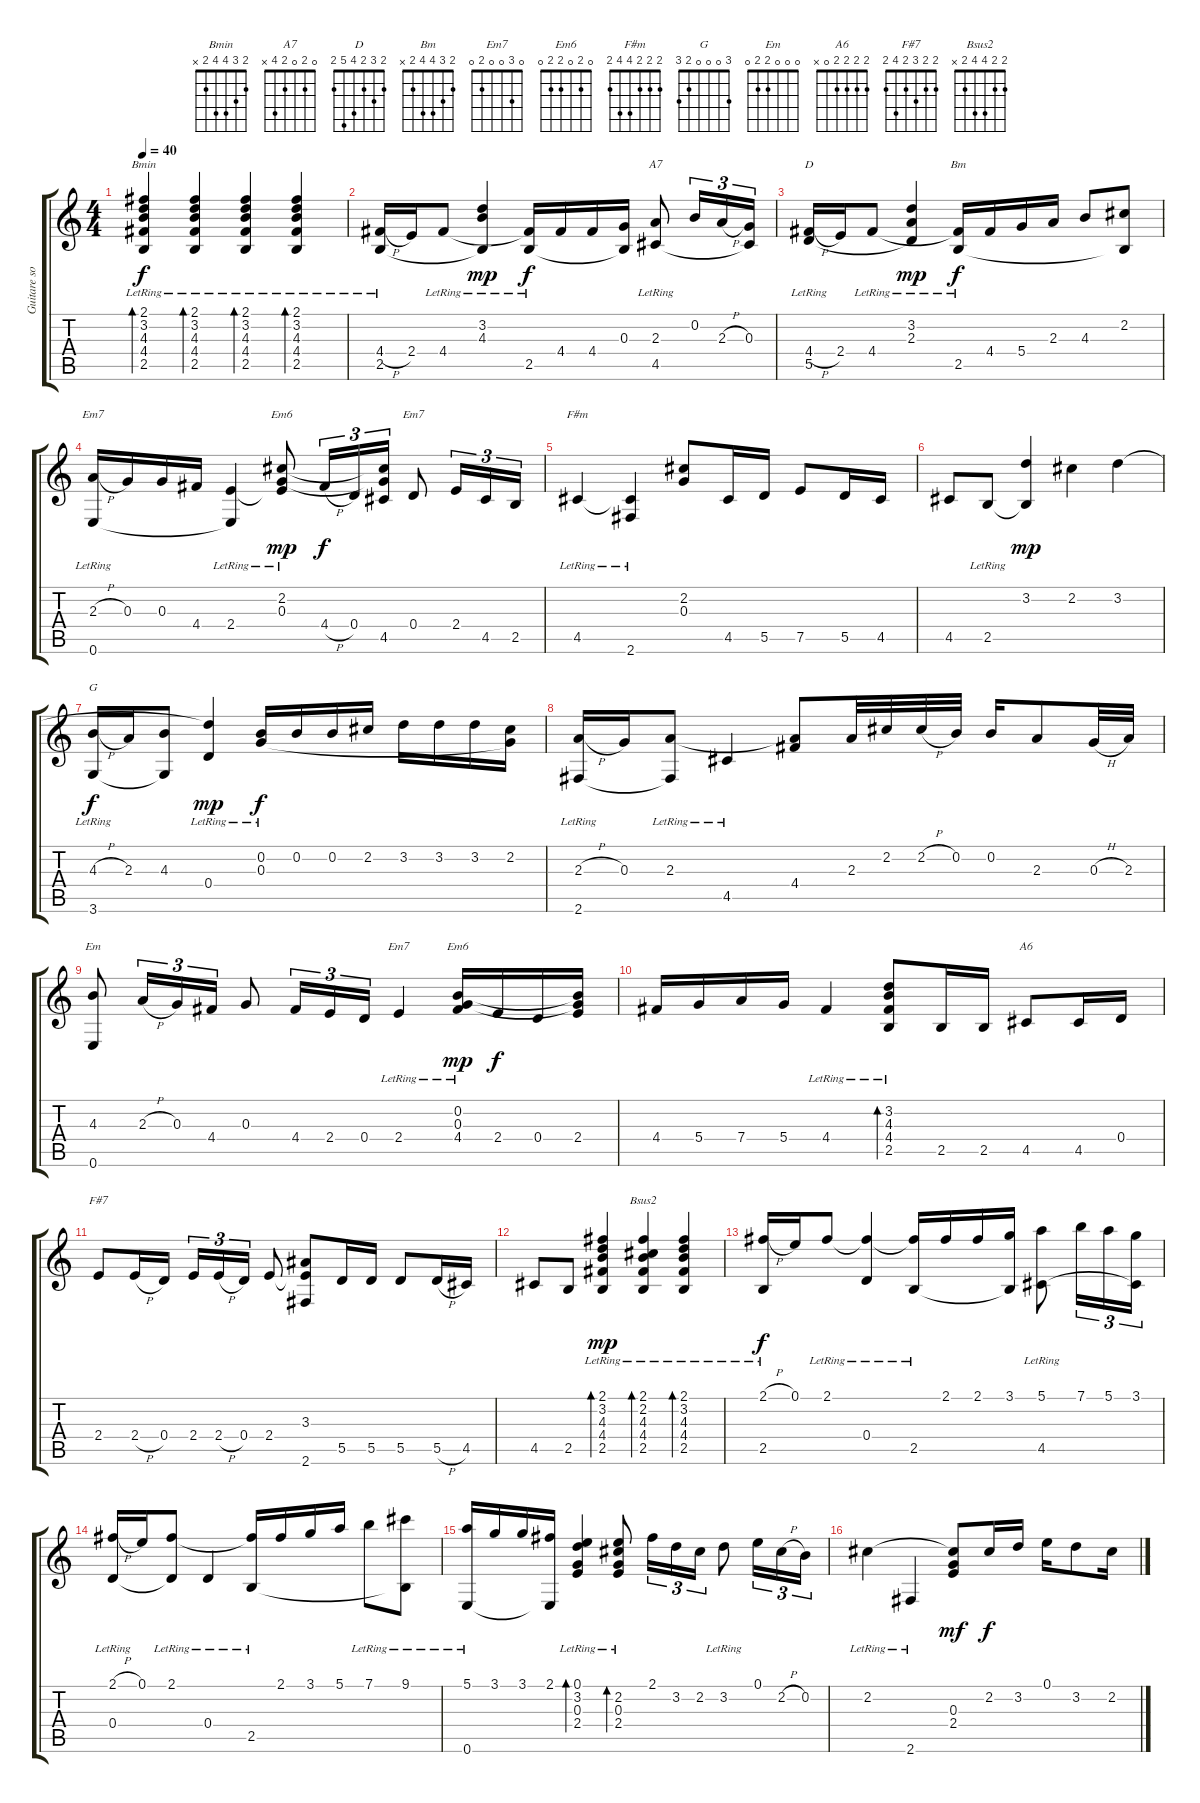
\track ("Guitare soliste" "Guitare so") {instrument acousticguitarnylon}
\staff {score tabs}
\tuning (E4 B3 G3 D3 A2 E2) {hide}
\chord ("Bmin" 2 3 4 4 2 x)
\chord ("A7" 0 2 0 2 4 x)
\chord ("D" 2 3 2 4 5 2)
\chord ("Bm" 2 3 4 4 2 x)
\chord ("Em7" 0 3 0 2 2 x)
\chord ("Em6" 0 2 0 2 2 x)
\chord ("Em7" 0 3 0 2 2 0)
\chord ("F#m" 2 2 2 4 4 2)
\chord ("G" 3 0 0 0 2 3)
\chord ("Em" 0 0 0 2 2 0)
\chord ("Em7" 0 3 0 0 2 0)
\chord ("Em6" 0 2 0 2 2 0)
\chord ("A6" 2 2 2 2 0 x)
\chord ("F#7" 2 2 3 2 4 2)
\chord ("Bsus2" 2 2 4 4 2 x)
\ts (4 4)
\tempo 40
\clef g2
\ks c
(2.1 3.2 4.3 4.4 2.5{lr}).4{bd 120 ch "Bmin" dy f instrument acousticguitarnylon} (2.1 3.2 4.3 4.4 2.5{lr}).4{bd 240} (2.1 3.2 4.3 4.4 2.5{lr}).4{bd 240} (2.1 3.2 4.3 4.4 2.5{lr}).4{bd 240} |
(4.4{h} 2.5{lr}).16 2.4.16 4.4{lr}.8 (3.2{lr} 4.3{lr} 2.5{t}).4{dy mp} (4.4{t} 2.5{lr}).16{dy f} 4.4.16 4.4.16 (0.3 2.5{t}).16 (2.3 4.5{lr}).8{ch "A7"} 0.2.16{tu (3 2)} 2.3{h}.16{tu (3 2)} (0.3 4.5{t}).16{tu (3 2)} |
(4.4{h} 5.5{lr}).16{ch "D"} 2.4.16 4.4{lr}.8 (3.2{lr} 2.3{lr} 5.5{t}).4{dy mp} (4.4{t} 2.5{lr}).16{ch "Bm" dy f} 4.4.16 5.4.16 2.3.16 4.3.8 (2.2 2.5{t}).8 |
(2.3{h} 0.6{lr}).16{ch "Em7"} 0.3.16 0.3.16 4.4.16 (2.4{lr} 0.6{t}).4 (2.2{lr} 0.3{lr} 2.4{t}).8{ch "Em6" dy mp} 4.4{h}.16{tu (3 2) dy f} 0.4.16{tu (3 2)} (2.2{t} 0.3{t} 4.5).16{tu (3 2)} 0.4.8{ch "Em7"} 2.4.16{tu (3 2)} 4.5.16{tu (3 2)} 2.5.16{tu (3 2)} |
4.5{lr}.4{ch "F#m"} (4.5{t} 2.6{lr}).4 (2.2 0.3).8 4.5.16 5.5.16 7.5.8 5.5.16 4.5.16 |
4.5.8 2.5{lr}.8 (3.2 2.5{t}).4{dy mp} 2.2.4 3.2.4 |
(4.3{h} 3.6{lr}).16{ch "G" dy f} 2.3.16 (4.3 3.6{t}).8 (3.2{t} 0.4{lr}).4{dy mp} (0.2 0.3{lr}).16{dy f} 0.2.16 0.2.16 2.2.16 3.2.16 3.2.16 3.2.16 (2.2 0.3{t}).16 |
(2.3{h} 2.6{lr}).16 0.3.16 (2.3{lr} 2.6{t}).8 4.5{lr}.4 (2.3{t} 4.4).8 2.3.32 2.2.32 2.2{h}.32 0.2.32 0.2.16 2.3.8 0.3{h}.32 2.3.32 |
(4.3 0.6).8{ch "Em"} 2.3{h}.16{tu (3 2)} 0.3.16{tu (3 2)} 4.4.16{tu (3 2)} 0.3.8 4.4.16{tu (3 2)} 2.4.16{tu (3 2)} 0.4.16{tu (3 2)} 2.4{lr}.4{ch "Em7"} (0.2{lr} 0.3{lr} 4.4).16{ch "Em6" dy mp} 2.4.16{dy f} 0.4.16 (0.2{t} 0.3{t} 2.4).16 |
4.4.16 5.4.16 7.4.16 5.4.16 4.4{lr}.4 (3.2{lr} 4.3 4.4 2.5).8{bd 60} 2.5.16 2.5.16 4.5.8{ch "A6"} 4.5.16 0.4.16 |
2.4.8{ch "F#7"} 2.4{h}.16 0.4.16 2.4.16{tu (3 2)} 2.4{h}.16{tu (3 2)} 0.4.16{tu (3 2)} 2.4.8 (3.3 2.4{t} 2.6).8 5.5.16 5.5.16 5.5.8 5.5{h}.16 4.5.16 |
4.5.8 2.5.8 (2.1{lr} 3.2{lr} 4.3{lr} 4.4{lr} 2.5{lr}).4{bd 120 dy mp} (2.1{lr} 2.2{lr} 4.3{lr} 4.4{lr} 2.5{lr}).4{bd 120 ch "Bsus2"} (2.1{lr} 3.2{lr} 4.3{lr} 4.4{lr} 2.5{lr}).4{bd 60} |
(2.1{h} 2.5{lr}).16{dy f} 0.1.16 2.1{lr}.8 (2.1{t} 0.4{lr}).4 (2.1{t} 2.5{lr}).16 2.1.16 2.1.16 (3.1 2.5{t}).16 (5.1{lr} 4.5{lr}).8 7.1.16{tu (3 2)} 5.1.16{tu (3 2)} (3.1 4.5{t}).16{tu (3 2)} |
(2.1{h} 0.4{lr}).16 0.1.16 (2.1{lr} 0.4{t}).8 0.4{lr}.4 (2.1{t} 2.5{lr}).16 2.1.16 3.1.16 5.1.16 7.1{lr}.8 (9.1{lr} 2.5{t}).8 |
(5.1 0.6{lr}).16 3.1.16 3.1.16 (2.1 0.6{t}).16 (0.1{lr} 3.2{lr} 0.3{lr} 2.4{lr}).4{bd 120} (0.1{t} 2.2 0.3{lr} 2.4{lr}).8{bd 120} 2.1.16{tu (3 2)} 3.2.16{tu (3 2)} 2.2.16{tu (3 2)} 3.2{lr}.8 0.1.16{tu (3 2)} 2.2{h}.16{tu (3 2)} 0.2.16{tu (3 2)} |
2.2{lr}.4 2.6{lr}.4 (2.2{t} 0.3 2.4).8{dy mf} 2.2.16{dy f} 3.2.16 0.1.16 3.2.8 2.2.16
